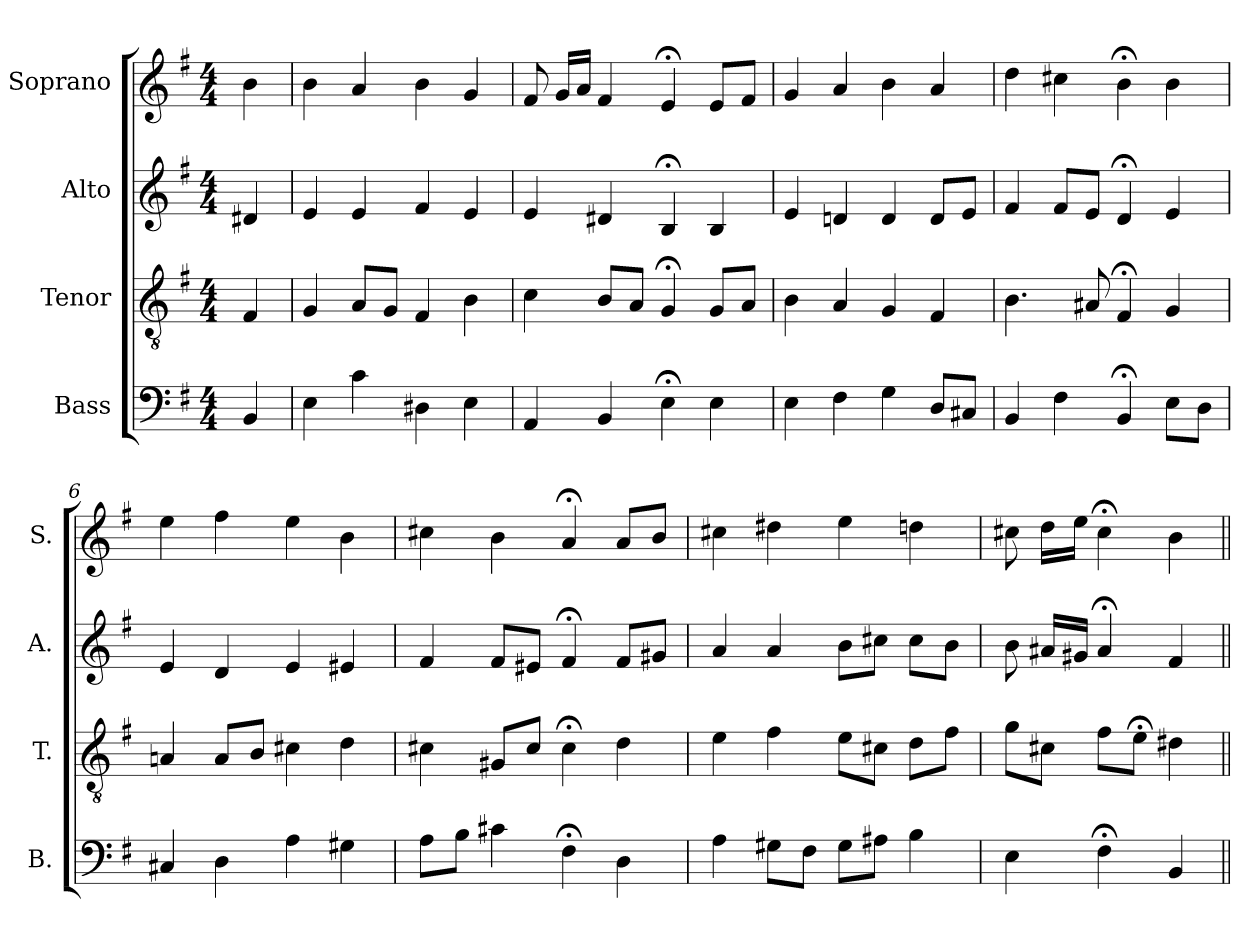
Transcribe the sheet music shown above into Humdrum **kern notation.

**kern	**kern	**kern	**kern
*part4	*part3	*part2	*part1
*staff4	*staff3	*staff2	*staff1
*I"Bass	*I"Tenor	*I"Alto	*I"Soprano
*I'B.	*I'T.	*I'A.	*I'S.
*clefF4	*clefGv2	*clefG2	*clefG2
*	*ITrd7c12	*	*
*k[f#]	*k[f#]	*k[f#]	*k[f#]
*G:	*G:	*G:	*G:
*M4/4	*M4/4	*M4/4	*M4/4
=1	=1	=1	=1
4BB/	4FF#/	4d#X/	4b\
=2	=2	=2	=2
4E\	4GG/	4e/	4b\
4c\	8AA/L	4e/	4a/
.	8GG/J	.	.
4D#X\	4FF#/	4f#/	4b\
4E\	4BB\	4e/	4g/
=3	=3	=3	=3
4AA/	4C\	4e/	8f#/
.	.	.	16g/LL
.	.	.	16a/JJ
4BB/	8BB/L	4d#X/	4f#/
.	8AA/J	.	.
4E;<\	4GG;</	4B;</	4e;</
4E\	8GG/L	4B/	8e/L
.	8AA/J	.	8f#/J
=4	=4	=4	=4
4E\	4BB\	4e/	4g/
4F#\	4AA/	4dn/	4a/
4G\	4GG/	4d/	4b\
8D/L	4FF#/	8d/L	4a/
8C#X/J	.	8e/J	.
=5	=5	=5	=5
4BB/	4.BB\	4f#/	4dd\
4F#\	.	8f#/L	4cc#X\
.	8AA#X/	8e/J	.
4BB;</	4FF#;</	4d;</	4b;<\
8E\L	4GG/	4e/	4b\
8D\J	.	.	.
!!LO:LB:g=z
=6	=6	=6	=6
4C#X/	4AAn/	4e/	4ee\
4D\	8AA/L	4d/	4ff#\
.	8BB/J	.	.
4A\	4C#X\	4e/	4ee\
4G#X\	4D\	4e#X/	4b\
=7	=7	=7	=7
8A\L	4C#X\	4f#/	4cc#X\
8B\J	.	.	.
4c#X\	8GG#X/L	8f#/L	4b\
.	8C#/J	8e#X/J	.
4F#;<\	4C#;<\	4f#;</	4a;</
4D\	4D\	8f#/L	8a/L
.	.	8g#X/J	8b/J
=8	=8	=8	=8
4A\	4E\	4a/	4cc#X\
8G#X\L	4F#\	4a/	4dd#X\
8F#\J	.	.	.
8G#\L	8E\L	8b\L	4ee\
8A#X\J	8C#X\J	8cc#X\J	.
4B\	8D\L	8cc#\L	4ddn\
.	8F#\J	8b\J	.
=9	=9	=9	=9
4E\	8G\L	8b\	8cc#X\
.	8C#X\J	16a#X/LL	16dd\LL
.	.	16g#X/JJ	16ee\JJ
4F#;<\	8F#\L	4a#;</	4cc#;<\
.	8E;<\J	.	.
4BB/	4D#X\	4f#/	4b\
=||	=||	=||	=||
*-	*-	*-	*-
